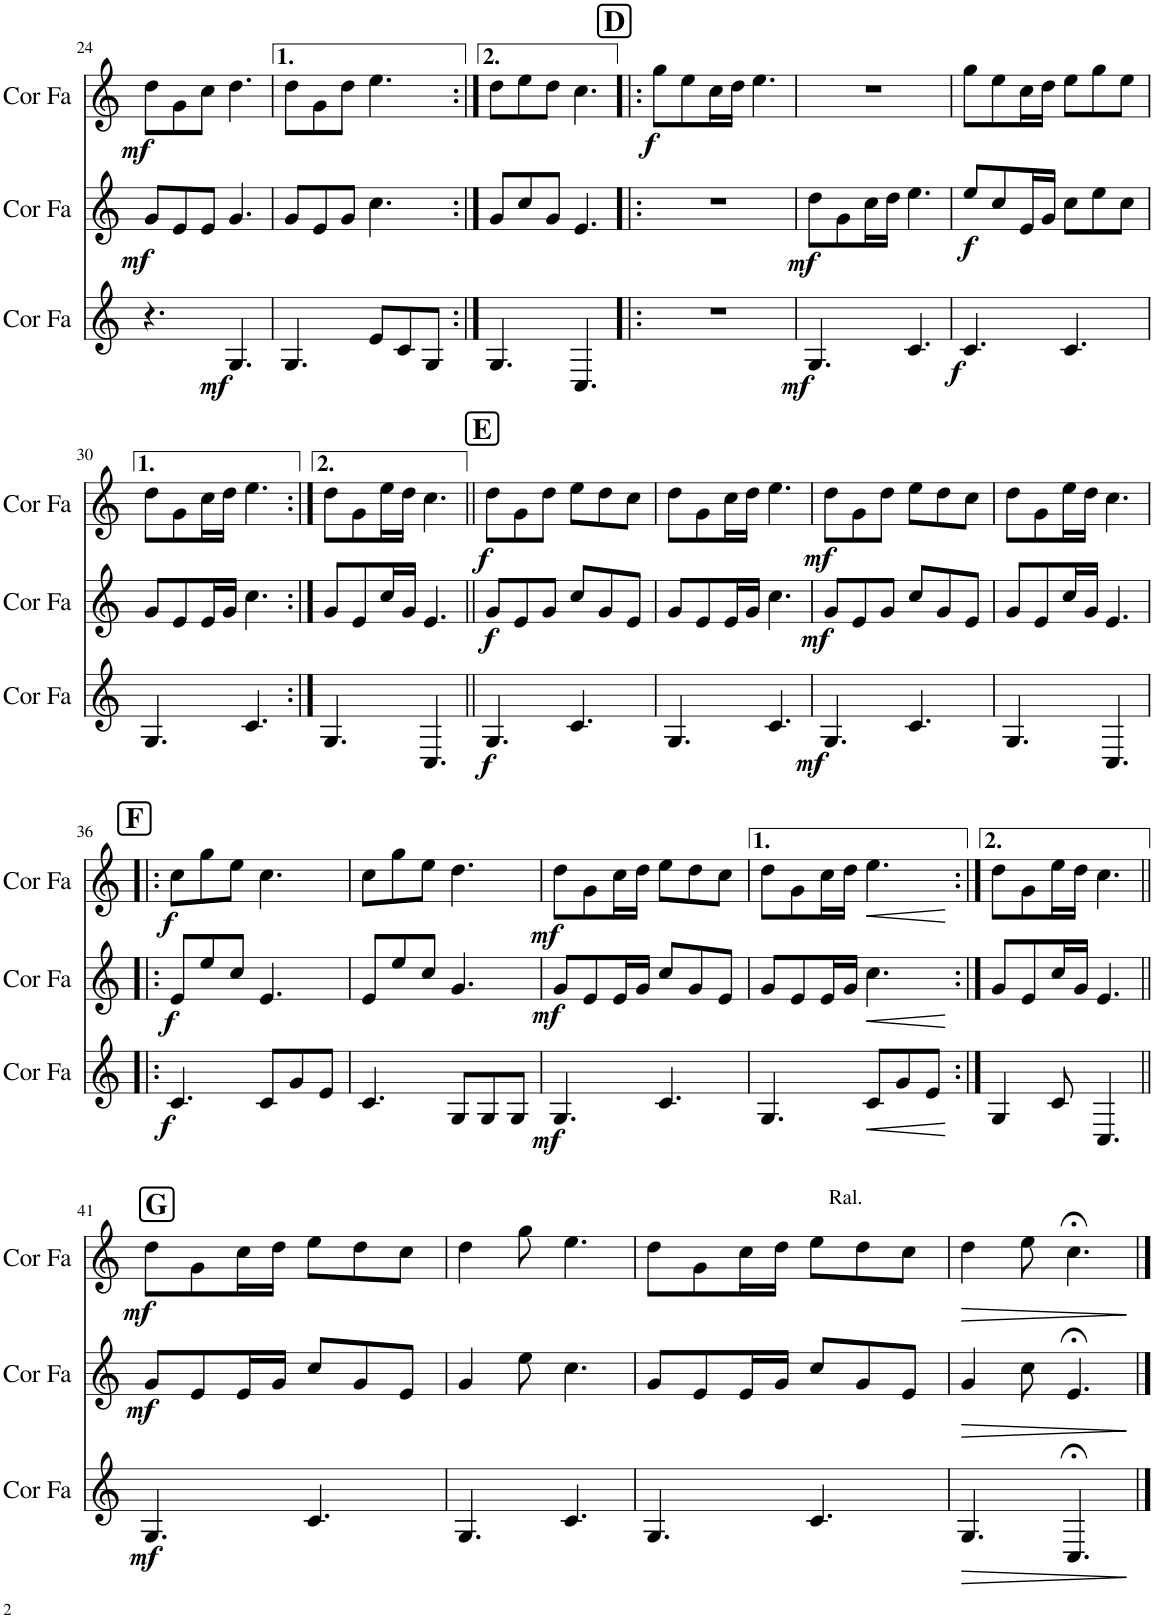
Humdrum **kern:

**kern	**dynam	**kern	**dynam	**kern	**dynam
*part3	*part3	*part2	*part2	*part1	*part1
*staff3	*staff3	*staff2	*staff2	*staff1	*staff1
*I"Cor en Fa	*	*I"Cor en Fa	*	*I"Cor en Fa	*
*I'Cor Fa	*	*I'Cor Fa	*	*I'Cor Fa	*
!!LO:PB:g=z
*clefG2	*	*clefG2	*	*clefG2	*
*Trd4c7	*	*Trd4c7	*	*Trd4c7	*
*k[]	*	*k[]	*	*k[]	*
*M6/8	*	*M6/8	*	*M6/8	*
=24	=24	=24	=24	=24	=24
!	!	!	!LO:DY:b	!	!LO:DY:b
4.r	.	8g/L	mf	8dd\L	mf
.	.	8e/	.	8g\	.
.	.	8e/J	.	8cc\J	.
!	!LO:DY:b	!	!	!	!
4.G/	mf	4.g/	.	4.dd\	.
=25	=25	=25	=25	=25	=25
4.G/	.	8g/L	.	8dd\L	.
.	.	8e/	.	8g\	.
.	.	8g/J	.	8dd\J	.
8e/L	.	4.cc\	.	4.ee\	.
8c/	.	.	.	.	.
8G/J	.	.	.	.	.
=26:|!	=26:|!	=26:|!	=26:|!	=26:|!	=26:|!
4.G/	.	8g/L	.	8dd\L	.
.	.	8cc/	.	8ee\	.
.	.	8g/J	.	8dd\J	.
4.C/	.	4.e/	.	4.cc\	.
!!LO:REH:place=s1:a:B:cj:fs=14:t=D
=27!|:	=27!|:	=27!|:	=27!|:	=27!|:	=27!|:
!	!	!	!	!	!LO:DY:b
2.r	.	2.r	.	8gg\L	f
.	.	.	.	8ee\	.
.	.	.	.	16cc\L	.
.	.	.	.	16dd\JJ	.
.	.	.	.	4.ee\	.
=28	=28	=28	=28	=28	=28
!	!LO:DY:b	!	!LO:DY:b	!	!
4.G/	mf	8dd\L	mf	2.r	.
.	.	8g\	.	.	.
.	.	16cc\L	.	.	.
.	.	16dd\JJ	.	.	.
4.c/	.	4.ee\	.	.	.
=29	=29	=29	=29	=29	=29
!	!LO:DY:b	!	!LO:DY:b	!	!
4.c/	f	8ee/L	f	8gg\L	.
.	.	8cc/	.	8ee\	.
.	.	16e/L	.	16cc\L	.
.	.	16g/JJ	.	16dd\JJ	.
4.c/	.	8cc\L	.	8ee\L	.
.	.	8ee\	.	8gg\	.
.	.	8cc\J	.	8ee\J	.
!!LO:LB:g=z
=30	=30	=30	=30	=30	=30
4.G/	.	8g/L	.	8dd\L	.
.	.	8e/	.	8g\	.
.	.	16e/L	.	16cc\L	.
.	.	16g/JJ	.	16dd\JJ	.
4.c/	.	4.cc\	.	4.ee\	.
=31:|!	=31:|!	=31:|!	=31:|!	=31:|!	=31:|!
4.G/	.	8g/L	.	8dd\L	.
.	.	8e/	.	8g\	.
.	.	16cc/L	.	16ee\L	.
.	.	16g/JJ	.	16dd\JJ	.
4.C/	.	4.e/	.	4.cc\	.
!!LO:REH:place=s1:a:B:cj:fs=14:t=E
=32||	=32||	=32||	=32||	=32||	=32||
!	!LO:DY:b	!	!LO:DY:b	!	!LO:DY:b
4.G/	f	8g/L	f	8dd\L	f
.	.	8e/	.	8g\	.
.	.	8g/J	.	8dd\J	.
4.c/	.	8cc/L	.	8ee\L	.
.	.	8g/	.	8dd\	.
.	.	8e/J	.	8cc\J	.
=33	=33	=33	=33	=33	=33
4.G/	.	8g/L	.	8dd\L	.
.	.	8e/	.	8g\	.
.	.	16e/L	.	16cc\L	.
.	.	16g/JJ	.	16dd\JJ	.
4.c/	.	4.cc\	.	4.ee\	.
=34	=34	=34	=34	=34	=34
!	!LO:DY:b	!	!LO:DY:b	!	!LO:DY:b
4.G/	mf	8g/L	mf	8dd\L	mf
.	.	8e/	.	8g\	.
.	.	8g/J	.	8dd\J	.
4.c/	.	8cc/L	.	8ee\L	.
.	.	8g/	.	8dd\	.
.	.	8e/J	.	8cc\J	.
=35	=35	=35	=35	=35	=35
4.G/	.	8g/L	.	8dd\L	.
.	.	8e/	.	8g\	.
.	.	16cc/L	.	16ee\L	.
.	.	16g/JJ	.	16dd\JJ	.
4.C/	.	4.e/	.	4.cc\	.
!!LO:LB:g=z
!!LO:REH:place=s1:a:B:cj:fs=14:t=F
=36!|:	=36!|:	=36!|:	=36!|:	=36!|:	=36!|:
!	!LO:DY:b	!	!LO:DY:b	!	!LO:DY:b
4.c/	f	8e/L	f	8cc\L	f
.	.	8ee/	.	8gg\	.
.	.	8cc/J	.	8ee\J	.
8c/L	.	4.e/	.	4.cc\	.
8g/	.	.	.	.	.
8e/J	.	.	.	.	.
=37	=37	=37	=37	=37	=37
4.c/	.	8e/L	.	8cc\L	.
.	.	8ee/	.	8gg\	.
.	.	8cc/J	.	8ee\J	.
8G/L	.	4.g/	.	4.dd\	.
8G/	.	.	.	.	.
8G/J	.	.	.	.	.
=38	=38	=38	=38	=38	=38
!	!LO:DY:b	!	!LO:DY:b	!	!LO:DY:b
4.G/	mf	8g/L	mf	8dd\L	mf
.	.	8e/	.	8g\	.
.	.	16e/L	.	16cc\L	.
.	.	16g/JJ	.	16dd\JJ	.
4.c/	.	8cc/L	.	8ee\L	.
.	.	8g/	.	8dd\	.
.	.	8e/J	.	8cc\J	.
=39	=39	=39	=39	=39	=39
4.G/	.	8g/L	.	8dd\L	.
.	.	8e/	.	8g\	.
.	.	16e/L	.	16cc\L	.
.	.	16g/JJ	.	16dd\JJ	.
!	!LO:HP:b	!	!LO:HP:b	!	!LO:HP:b
8c/L	<	4.cc\	<	4.ee\	<
8g/	.	.	.	.	.
8e/J	.	.	.	.	.
.	[	.	[	.	[
=40:|!	=40:|!	=40:|!	=40:|!	=40:|!	=40:|!
4G/	.	8g/L	.	8dd\L	.
.	.	8e/	.	8g\	.
8c/	.	16cc/L	.	16ee\L	.
.	.	16g/JJ	.	16dd\JJ	.
4.C/	.	4.e/	.	4.cc\	.
!!LO:LB:g=z
!!LO:REH:place=s1:a:B:cj:fs=14:t=G
=41||	=41||	=41||	=41||	=41||	=41||
!	!LO:DY:b	!	!LO:DY:b	!	!LO:DY:b
4.G/	mf	8g/L	mf	8dd\L	mf
.	.	8e/	.	8g\	.
.	.	16e/L	.	16cc\L	.
.	.	16g/JJ	.	16dd\JJ	.
4.c/	.	8cc/L	.	8ee\L	.
.	.	8g/	.	8dd\	.
.	.	8e/J	.	8cc\J	.
=42	=42	=42	=42	=42	=42
4.G/	.	4g/	.	4dd\	.
.	.	8ee\	.	8gg\	.
4.c/	.	4.cc\	.	4.ee\	.
=43	=43	=43	=43	=43	=43
4.G/	.	8g/L	.	8dd\L	.
.	.	8e/	.	8g\	.
.	.	16e/L	.	16cc\L	.
.	.	16g/JJ	.	16dd\JJ	.
!	!	!	!	!LO:TX:a:t=Ral.	!
4.c/	.	8cc/L	.	8ee\L	.
.	.	8g/	.	8dd\	.
.	.	8e/J	.	8cc\J	.
=44	=44	=44	=44	=44	=44
!	!LO:HP:b	!	!LO:HP:b	!	!LO:HP:b
4.G/	>	4g/	>	4dd\	>
.	.	8cc\	.	8ee\	.
4.C;</	.	4.e;</	.	4.cc;<\	.
.	]	.	]	.	]
==	==	==	==	==	==
*-	*-	*-	*-	*-	*-
